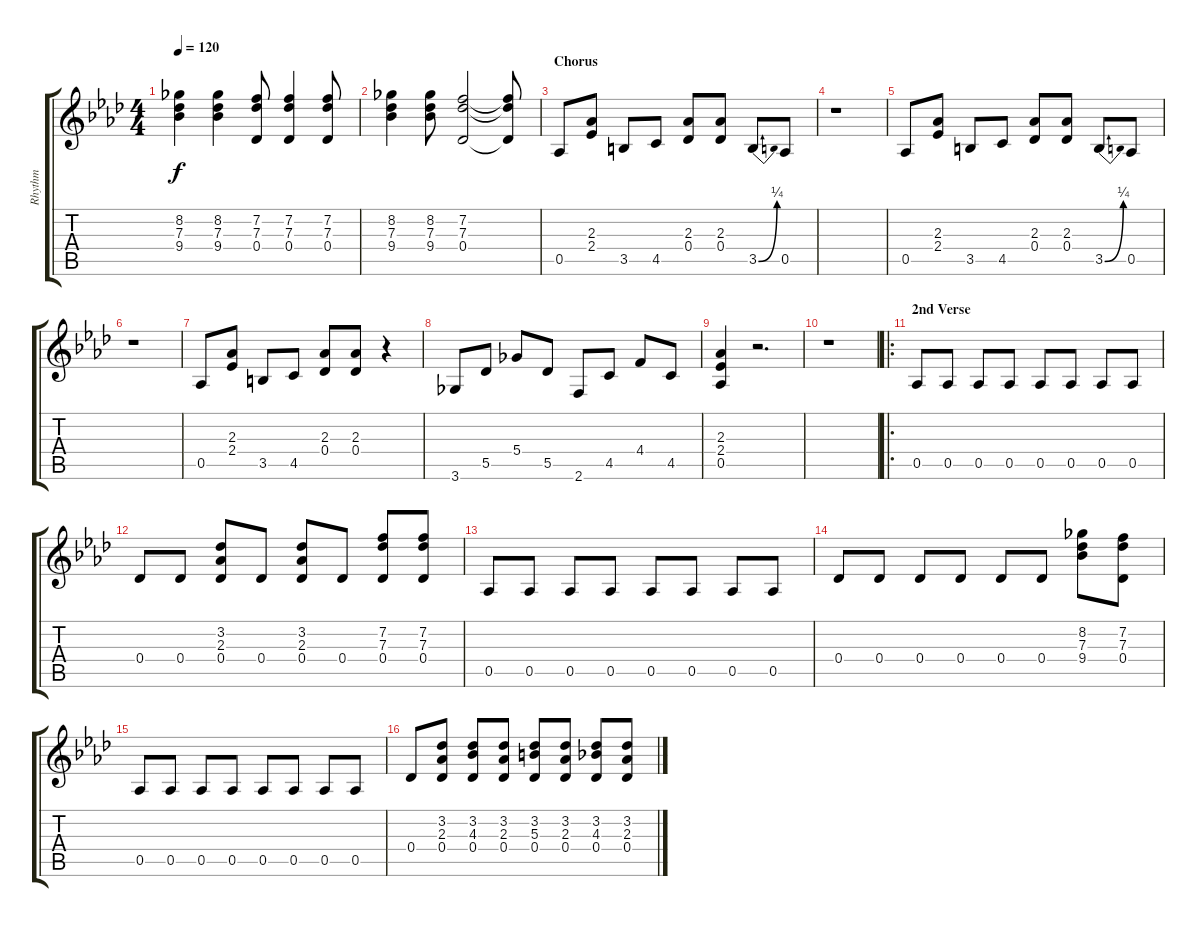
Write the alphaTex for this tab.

\track ("Rhythm" "Rhythm") {instrument electricguitarjazz}
\staff {score tabs}
\tuning (Eb4 Bb3 Gb3 Db3 Ab2 Eb2) {hide}
\ts (4 4)
\tempo 120
\clef g2
\ks ab
(8.2 7.3 9.4).4{dy f} (8.2 7.3 9.4).4 (7.2 7.3 0.4).8 (7.2 7.3 0.4).4 (7.2 7.3 0.4).8 |
(8.2 7.3 9.4).4 (8.2 7.3 9.4).8 (7.2 7.3 0.4).2 (7.2{t} 7.3{t} 0.4{t}).8 |
\section ("" "Chorus")
0.5.8 (2.3 2.4).8 3.5.8 4.5.8 (2.3 0.4).8 (2.3 0.4).8 3.5{be (bend 0 0 60 1)}.8 0.5.8 |
r.1 |
0.5.8 (2.3 2.4).8 3.5.8 4.5.8 (2.3 0.4).8 (2.3 0.4).8 3.5{be (bend 0 0 60 1)}.8 0.5.8 |
r.1 |
0.5.8 (2.3 2.4).8 3.5.8 4.5.8 (2.3 0.4).8 (2.3 0.4).8 r.4 |
3.6.8 5.5.8 5.4.8 5.5.8 2.6.8 4.5.8 4.4.8 4.5.8 |
(2.3 2.4 0.5).4 r.2{d} |
r.1 |
\ro
\section ("" "2nd Verse")
0.5.8 0.5.8 0.5.8 0.5.8 0.5.8 0.5.8 0.5.8 0.5.8 |
0.4.8 0.4.8 (3.2 2.3 0.4).8 0.4.8 (3.2 2.3 0.4).8 0.4.8 (7.2 7.3 0.4).8 (7.2 7.3 0.4).8 |
0.5.8 0.5.8 0.5.8 0.5.8 0.5.8 0.5.8 0.5.8 0.5.8 |
0.4.8 0.4.8 0.4.8 0.4.8 0.4.8 0.4.8 (8.2 7.3 9.4).8 (7.2 7.3 0.4).8 |
0.5.8 0.5.8 0.5.8 0.5.8 0.5.8 0.5.8 0.5.8 0.5.8 |
0.4.8 (3.2 2.3 0.4).8 (3.2 4.3 0.4).8 (3.2 2.3 0.4).8 (3.2 5.3 0.4).8 (3.2 2.3 0.4).8 (3.2 4.3 0.4).8 (3.2 2.3 0.4).8
